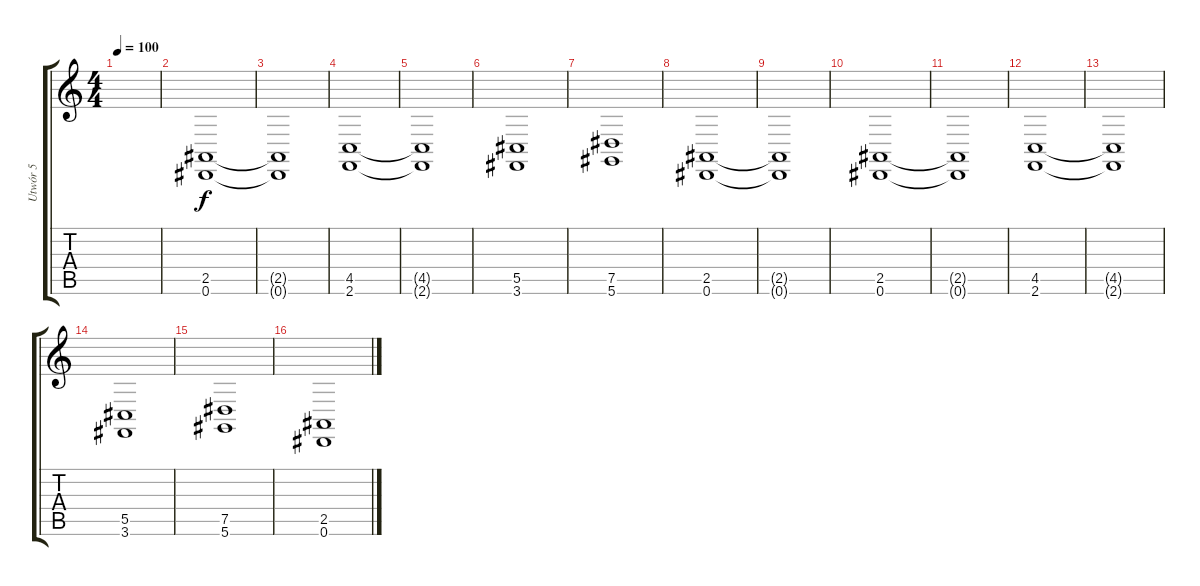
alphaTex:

\track ("Utwór 5" "Utwór 5") {instrument synthstrings1}
\staff {score tabs}
\tuning (Eb4 Bb3 Gb3 Db3 Ab2 Eb2) {hide}
\ts (4 4)
\tempo 100
\clef g2
\ks c
|
(2.5 0.6).1 |
(2.5{t} 0.6{t}).1 |
(4.5 2.6).1 |
(4.5{t} 2.6{t}).1 |
(5.5 3.6).1 |
(7.5 5.6).1 |
(2.5 0.6).1 |
(2.5{t} 0.6{t}).1 |
(2.5 0.6).1 |
(2.5{t} 0.6{t}).1 |
(4.5 2.6).1 |
(4.5{t} 2.6{t}).1 |
(5.5 3.6).1 |
(7.5 5.6).1 |
(2.5 0.6).1
